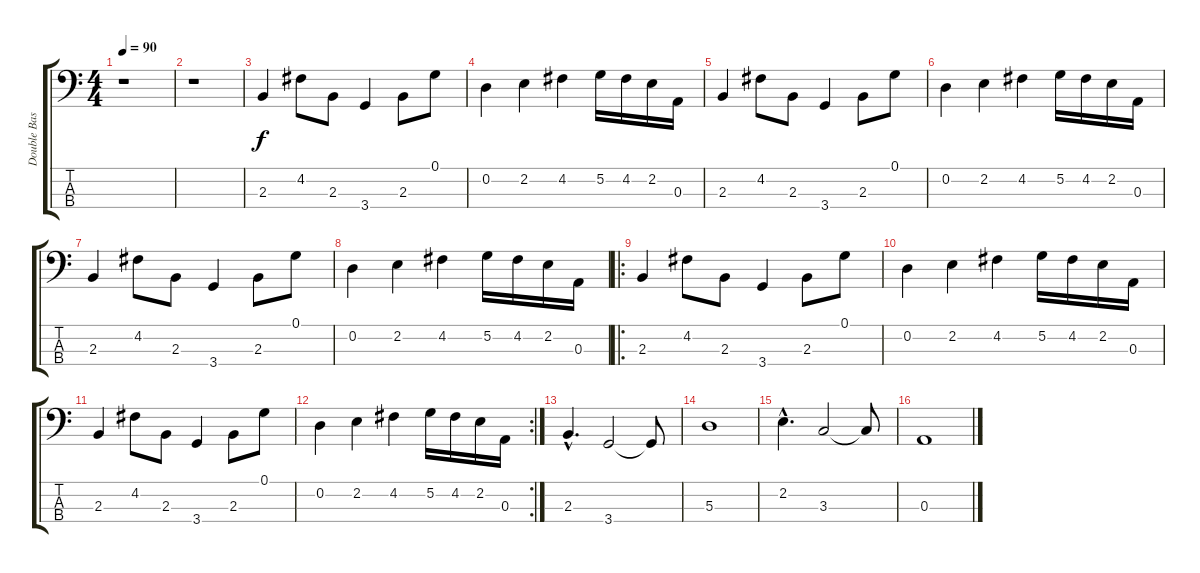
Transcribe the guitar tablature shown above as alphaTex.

\track ("Double Bass" "Double Bas") {instrument acousticbass}
\staff {score tabs}
\tuning (G2 D2 A1 E1) {hide}
\ts (4 4)
\tempo 90
\clef f4
\ks c
r.1{dy f instrument acousticbass} |
r.1 |
2.3.4 4.2.8 2.3.8 3.4.4 2.3.8 0.1.8 |
0.2.4 2.2.4 4.2.4 5.2.16 4.2.16 2.2.16 0.3.16 |
2.3.4 4.2.8 2.3.8 3.4.4 2.3.8 0.1.8 |
0.2.4 2.2.4 4.2.4 5.2.16 4.2.16 2.2.16 0.3.16 |
2.3.4 4.2.8 2.3.8 3.4.4 2.3.8 0.1.8 |
0.2.4 2.2.4 4.2.4 5.2.16 4.2.16 2.2.16 0.3.16 |
\ro
2.3.4 4.2.8 2.3.8 3.4.4 2.3.8 0.1.8 |
0.2.4 2.2.4 4.2.4 5.2.16 4.2.16 2.2.16 0.3.16 |
2.3.4 4.2.8 2.3.8 3.4.4 2.3.8 0.1.8 |
\rc 2
0.2.4 2.2.4 4.2.4 5.2.16 4.2.16 2.2.16 0.3.16 |
2.3{hac}.4{d} 3.4.2 3.4{t}.8 |
5.3.1 |
2.2{hac}.4{d} 3.3.2 3.3{t}.8 |
0.3.1
